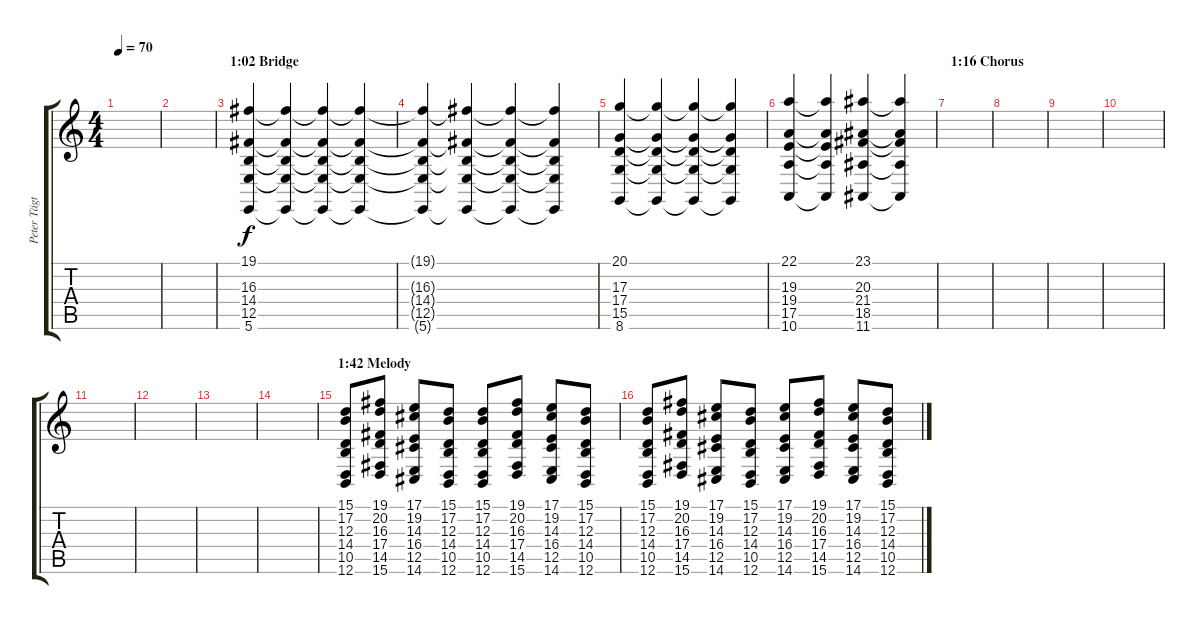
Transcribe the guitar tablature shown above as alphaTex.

\track ("Peter Tägtgren (Keys + Rhythm Guitar)" "Peter Tägt") {instrument choiraahs}
\staff {score tabs}
\tuning (B3 Gb3 D3 A2 E2 B1) {hide}
\ts (4 4)
\tempo 70
\clef g2
\ks c
|
|
\section ("" "1:02 Bridge")
(19.1 16.3 14.4 12.5 5.6).4{volume 11 instrument stringensemble1} (19.1{t} 16.3{t} 14.4{t} 12.5{t} 5.6{t}).4 (19.1{t} 16.3{t} 14.4{t} 12.5{t} 5.6{t}).4 (19.1{t} 16.3{t} 14.4{t} 12.5{t} 5.6{t}).4 |
(19.1{t} 16.3{t} 14.4{t} 12.5{t} 5.6{t}).4 (19.1{t} 16.3{t} 14.4{t} 12.5{t} 5.6{t}).4 (19.1{t} 16.3{t} 14.4{t} 12.5{t} 5.6{t}).4 (19.1{t} 16.3{t} 14.4{t} 12.5{t} 5.6{t}).4 |
(20.1 17.3 17.4 15.5 8.6).4 (20.1{t} 17.3{t} 17.4{t} 15.5{t} 8.6{t}).4 (20.1{t} 17.3{t} 17.4{t} 15.5{t} 8.6{t}).4 (20.1{t} 17.3{t} 17.4{t} 15.5{t} 8.6{t}).4 |
(22.1 19.3 19.4 17.5 10.6).4 (22.1{t} 19.3{t} 19.4{t} 17.5{t} 10.6{t}).4 (23.1 20.3 21.4 18.5 11.6).4 (23.1{t} 20.3{t} 21.4{t} 18.5{t} 11.6{t}).4 |
\section ("" "1:16 Chorus")
|
|
|
|
|
|
|
|
\section ("" "1:42 Melody")
(15.1 17.2 12.3 14.4 10.5 12.6).8 (19.1 20.2 16.3 17.4 14.5 15.6).8 (17.1 19.2 14.3 16.4 12.5 14.6).8 (15.1 17.2 12.3 14.4 10.5 12.6).8 (15.1 17.2 12.3 14.4 10.5 12.6).8 (19.1 20.2 16.3 17.4 14.5 15.6).8 (17.1 19.2 14.3 16.4 12.5 14.6).8 (15.1 17.2 12.3 14.4 10.5 12.6).8 |
(15.1 17.2 12.3 14.4 10.5 12.6).8 (19.1 20.2 16.3 17.4 14.5 15.6).8 (17.1 19.2 14.3 16.4 12.5 14.6).8 (15.1 17.2 12.3 14.4 10.5 12.6).8 (17.1 19.2 14.3 16.4 12.5 14.6).8 (19.1 20.2 16.3 17.4 14.5 15.6).8 (17.1 19.2 14.3 16.4 12.5 14.6).8 (15.1 17.2 12.3 14.4 10.5 12.6).8
